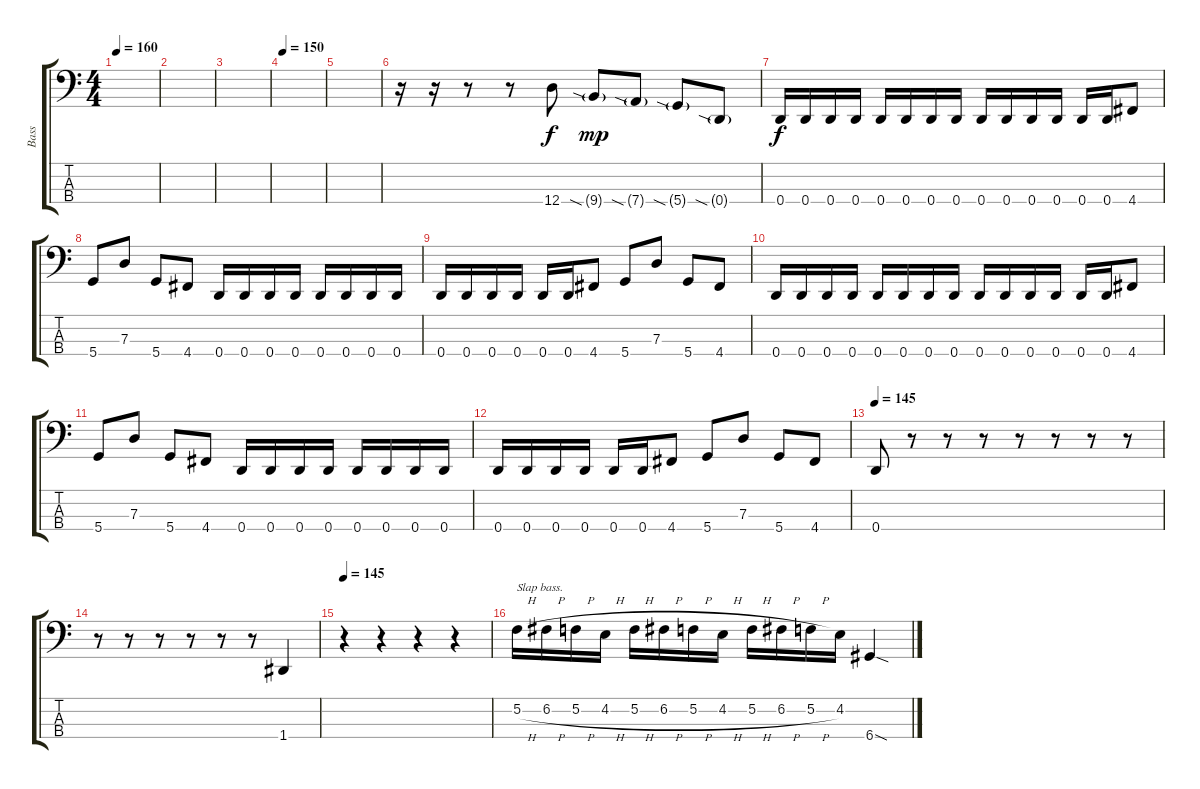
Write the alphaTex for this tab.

\track ("Bass" "Bass") {instrument fretlessbass}
\staff {score tabs}
\tuning (F2 C2 G1 D1) {hide}
\ts (4 4)
\tempo 160
\tempo 150
\tempo 160
\clef f4
\ks c
|
|
|
\tempo 150
|
|
r.16 r.16 r.8 r.8 12.4.8 9.4{sia g}.8{dy mp} 7.4{sia g}.8 5.4{sia g}.8 0.4{sia g}.8 |
0.4.16{dy f} 0.4.16 0.4.16 0.4.16 0.4.16 0.4.16 0.4.16 0.4.16 0.4.16 0.4.16 0.4.16 0.4.16 0.4.16 0.4.16 4.4.8 |
5.4.8 7.3.8 5.4.8 4.4.8 0.4.16 0.4.16 0.4.16 0.4.16 0.4.16 0.4.16 0.4.16 0.4.16 |
0.4.16 0.4.16 0.4.16 0.4.16 0.4.16 0.4.16 4.4.8 5.4.8 7.3.8 5.4.8 4.4.8 |
0.4.16 0.4.16 0.4.16 0.4.16 0.4.16 0.4.16 0.4.16 0.4.16 0.4.16 0.4.16 0.4.16 0.4.16 0.4.16 0.4.16 4.4.8 |
5.4.8 7.3.8 5.4.8 4.4.8 0.4.16 0.4.16 0.4.16 0.4.16 0.4.16 0.4.16 0.4.16 0.4.16 |
0.4.16 0.4.16 0.4.16 0.4.16 0.4.16 0.4.16 4.4.8 5.4.8 7.3.8 5.4.8 4.4.8 |
\tempo 145
0.4.8 r.8 r.8 r.8 r.8 r.8 r.8 r.8 |
r.8 r.8 r.8 r.8 r.8 r.8 1.4.4 |
\tempo 145
r.4 r.4 r.4 r.4 |
5.2{h}.16{txt "Slap bass."} 6.2{h}.16 5.2{h}.16 4.2{h}.16 5.2{h}.16 6.2{h}.16 5.2{h}.16 4.2{h}.16 5.2{h}.16 6.2{h}.16 5.2{h}.16 4.2.16 6.4{sod}.4
